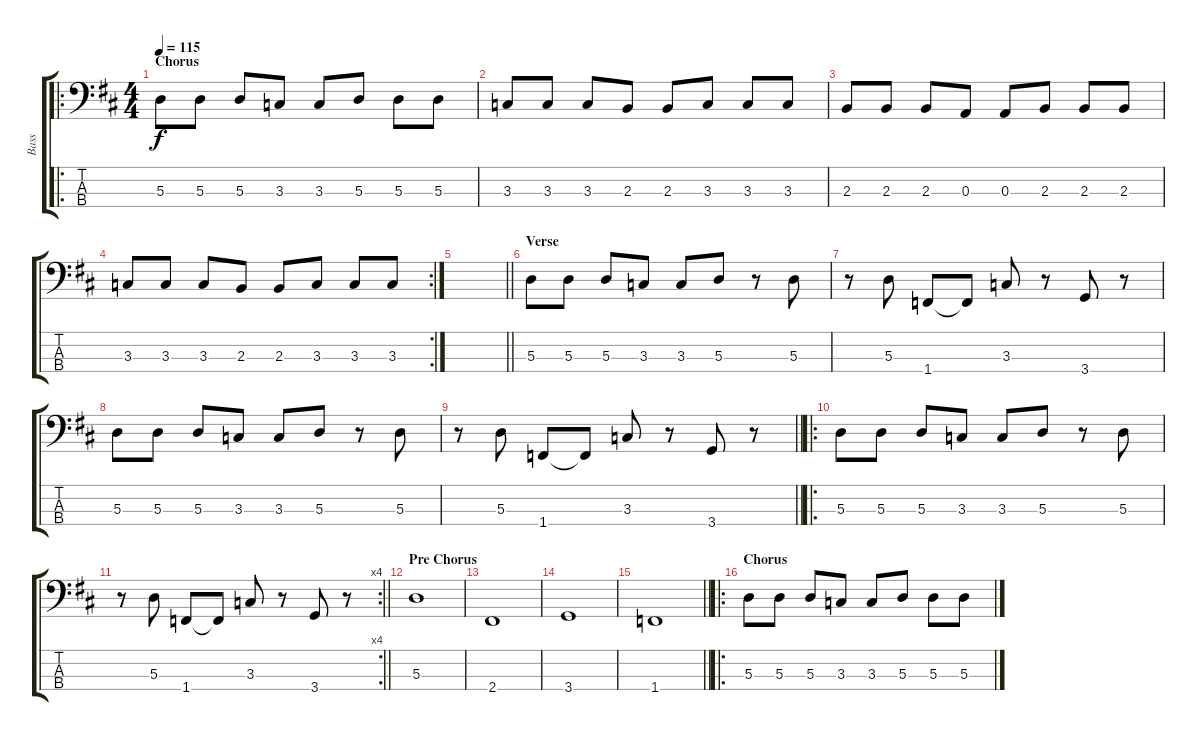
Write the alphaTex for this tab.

\track ("Bass" "Bass") {instrument electricbassfinger}
\staff {score tabs}
\tuning (G2 D2 A1 E1) {hide}
\ro
\ts (4 4)
\section ("" "Chorus")
\tempo 115
\clef f4
\ks d
5.3.8{dy f} 5.3.8 5.3.8 3.3.8 3.3.8 5.3.8 5.3.8 5.3.8 |
3.3.8 3.3.8 3.3.8 2.3.8 2.3.8 3.3.8 3.3.8 3.3.8 |
2.3.8 2.3.8 2.3.8 0.3.8 0.3.8 2.3.8 2.3.8 2.3.8 |
\rc 2
3.3.8 3.3.8 3.3.8 2.3.8 2.3.8 3.3.8 3.3.8 3.3.8 |
\barLineRight lightlight
|
\section ("" "Verse")
5.3.8 5.3.8 5.3.8 3.3.8 3.3.8 5.3.8 r.8 5.3.8 |
r.8 5.3.8 1.4.8 1.4{t}.8 3.3.8 r.8 3.4.8 r.8 |
5.3.8 5.3.8 5.3.8 3.3.8 3.3.8 5.3.8 r.8 5.3.8 |
\barLineRight lightlight
r.8 5.3.8 1.4.8 1.4{t}.8 3.3.8 r.8 3.4.8 r.8 |
\ro
5.3.8 5.3.8 5.3.8 3.3.8 3.3.8 5.3.8 r.8 5.3.8 |
\rc 4
\barLineRight lightlight
r.8 5.3.8 1.4.8 1.4{t}.8 3.3.8 r.8 3.4.8 r.8 |
\section ("" "Pre Chorus")
5.3.1 |
2.4.1 |
3.4.1 |
\barLineRight lightlight
1.4.1 |
\ro
\section ("" "Chorus")
5.3.8 5.3.8 5.3.8 3.3.8 3.3.8 5.3.8 5.3.8 5.3.8
